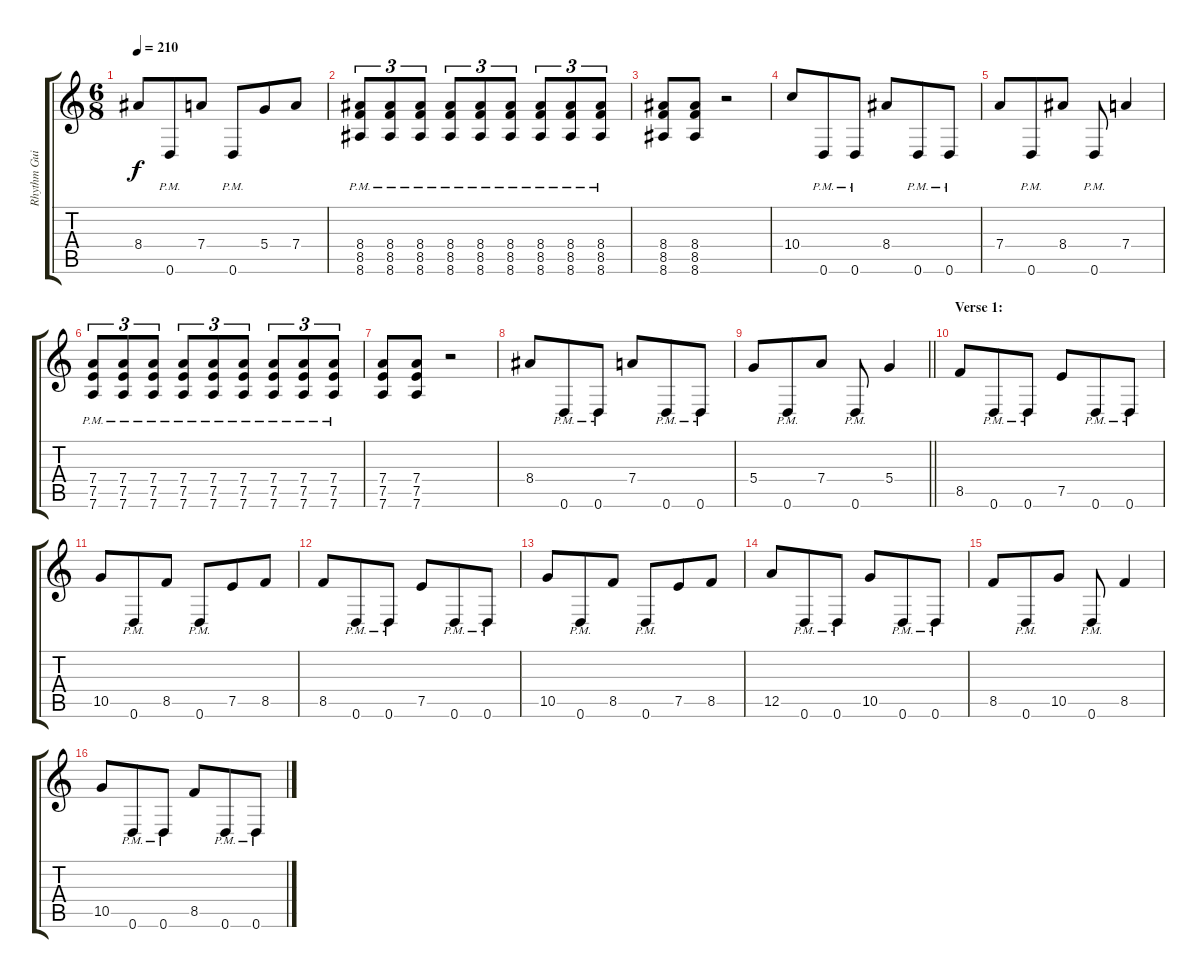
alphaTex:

\track ("Rhythm Guitar I" "Rhythm Gui") {instrument distortionguitar}
\staff {score tabs}
\tuning (E4 B3 G3 D3 A2 D2) {hide}
\ts (6 8)
\tempo 210
\clef g2
\ks c
8.4.8{dy f} 0.6{pm}.8 7.4.8 0.6{pm}.8 5.4.8 7.4.8 |
(8.4{pm} 8.5{pm} 8.6{pm}).8{tu (3 2)} (8.4{pm} 8.5{pm} 8.6{pm}).8{tu (3 2)} (8.4{pm} 8.5{pm} 8.6{pm}).8{tu (3 2)} (8.4{pm} 8.5{pm} 8.6{pm}).8{tu (3 2)} (8.4{pm} 8.5{pm} 8.6{pm}).8{tu (3 2)} (8.4{pm} 8.5{pm} 8.6{pm}).8{tu (3 2)} (8.4{pm} 8.5{pm} 8.6{pm}).8{tu (3 2)} (8.4{pm} 8.5{pm} 8.6{pm}).8{tu (3 2)} (8.4{pm} 8.5{pm} 8.6{pm}).8{tu (3 2)} |
(8.4 8.5 8.6).8 (8.4 8.5 8.6).8 r.2 |
10.4.8 0.6{pm}.8 0.6{pm}.8 8.4.8 0.6{pm}.8 0.6{pm}.8 |
7.4.8 0.6{pm}.8 8.4.8 0.6{pm}.8 7.4.4 |
(7.4{pm} 7.5{pm} 7.6{pm}).8{tu (3 2)} (7.4{pm} 7.5{pm} 7.6{pm}).8{tu (3 2)} (7.4{pm} 7.5{pm} 7.6{pm}).8{tu (3 2)} (7.4{pm} 7.5{pm} 7.6{pm}).8{tu (3 2)} (7.4{pm} 7.5{pm} 7.6{pm}).8{tu (3 2)} (7.4{pm} 7.5{pm} 7.6{pm}).8{tu (3 2)} (7.4{pm} 7.5{pm} 7.6{pm}).8{tu (3 2)} (7.4{pm} 7.5{pm} 7.6{pm}).8{tu (3 2)} (7.4{pm} 7.5{pm} 7.6{pm}).8{tu (3 2)} |
(7.4 7.5 7.6).8 (7.4 7.5 7.6).8 r.2 |
8.4.8 0.6{pm}.8 0.6{pm}.8 7.4.8 0.6{pm}.8 0.6{pm}.8 |
\barLineRight lightlight
5.4.8 0.6{pm}.8 7.4.8 0.6{pm}.8 5.4.4 |
\section ("" "Verse 1:")
8.5.8 0.6{pm}.8 0.6{pm}.8 7.5.8 0.6{pm}.8 0.6{pm}.8 |
10.5.8 0.6{pm}.8 8.5.8 0.6{pm}.8 7.5.8 8.5.8 |
8.5.8 0.6{pm}.8 0.6{pm}.8 7.5.8 0.6{pm}.8 0.6{pm}.8 |
10.5.8 0.6{pm}.8 8.5.8 0.6{pm}.8 7.5.8 8.5.8 |
12.5.8 0.6{pm}.8 0.6{pm}.8 10.5.8 0.6{pm}.8 0.6{pm}.8 |
8.5.8 0.6{pm}.8 10.5.8 0.6{pm}.8 8.5.4 |
10.5.8 0.6{pm}.8 0.6{pm}.8 8.5.8 0.6{pm}.8 0.6{pm}.8
